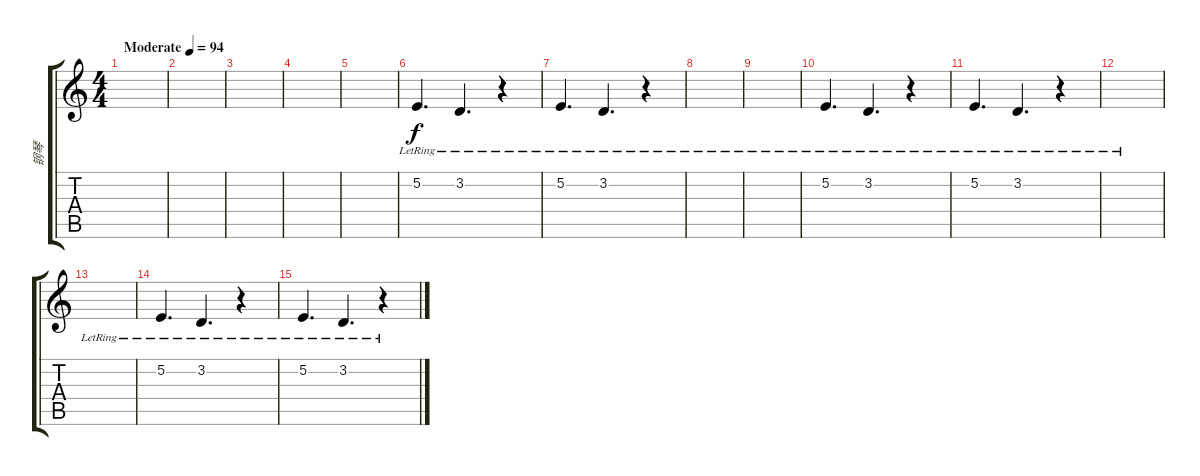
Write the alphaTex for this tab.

\track ("钢琴" "钢琴") {instrument pad1newage}
\staff {score tabs}
\tuning (E4 B3 G3 D3 A2 E2) {hide}
\ts (4 4)
\tempo (94 "Moderate")
\clef g2
\ks c
|
|
|
|
|
5.2{lr}.4{d} 3.2{lr}.4{d} r.4 |
5.2{lr}.4{d} 3.2{lr}.4{d} r.4 |
|
|
5.2{lr}.4{d} 3.2{lr}.4{d} r.4 |
5.2{lr}.4{d} 3.2{lr}.4{d} r.4 |
|
|
5.2{lr}.4{d} 3.2{lr}.4{d} r.4 |
5.2{lr}.4{d} 3.2{lr}.4{d} r.4
